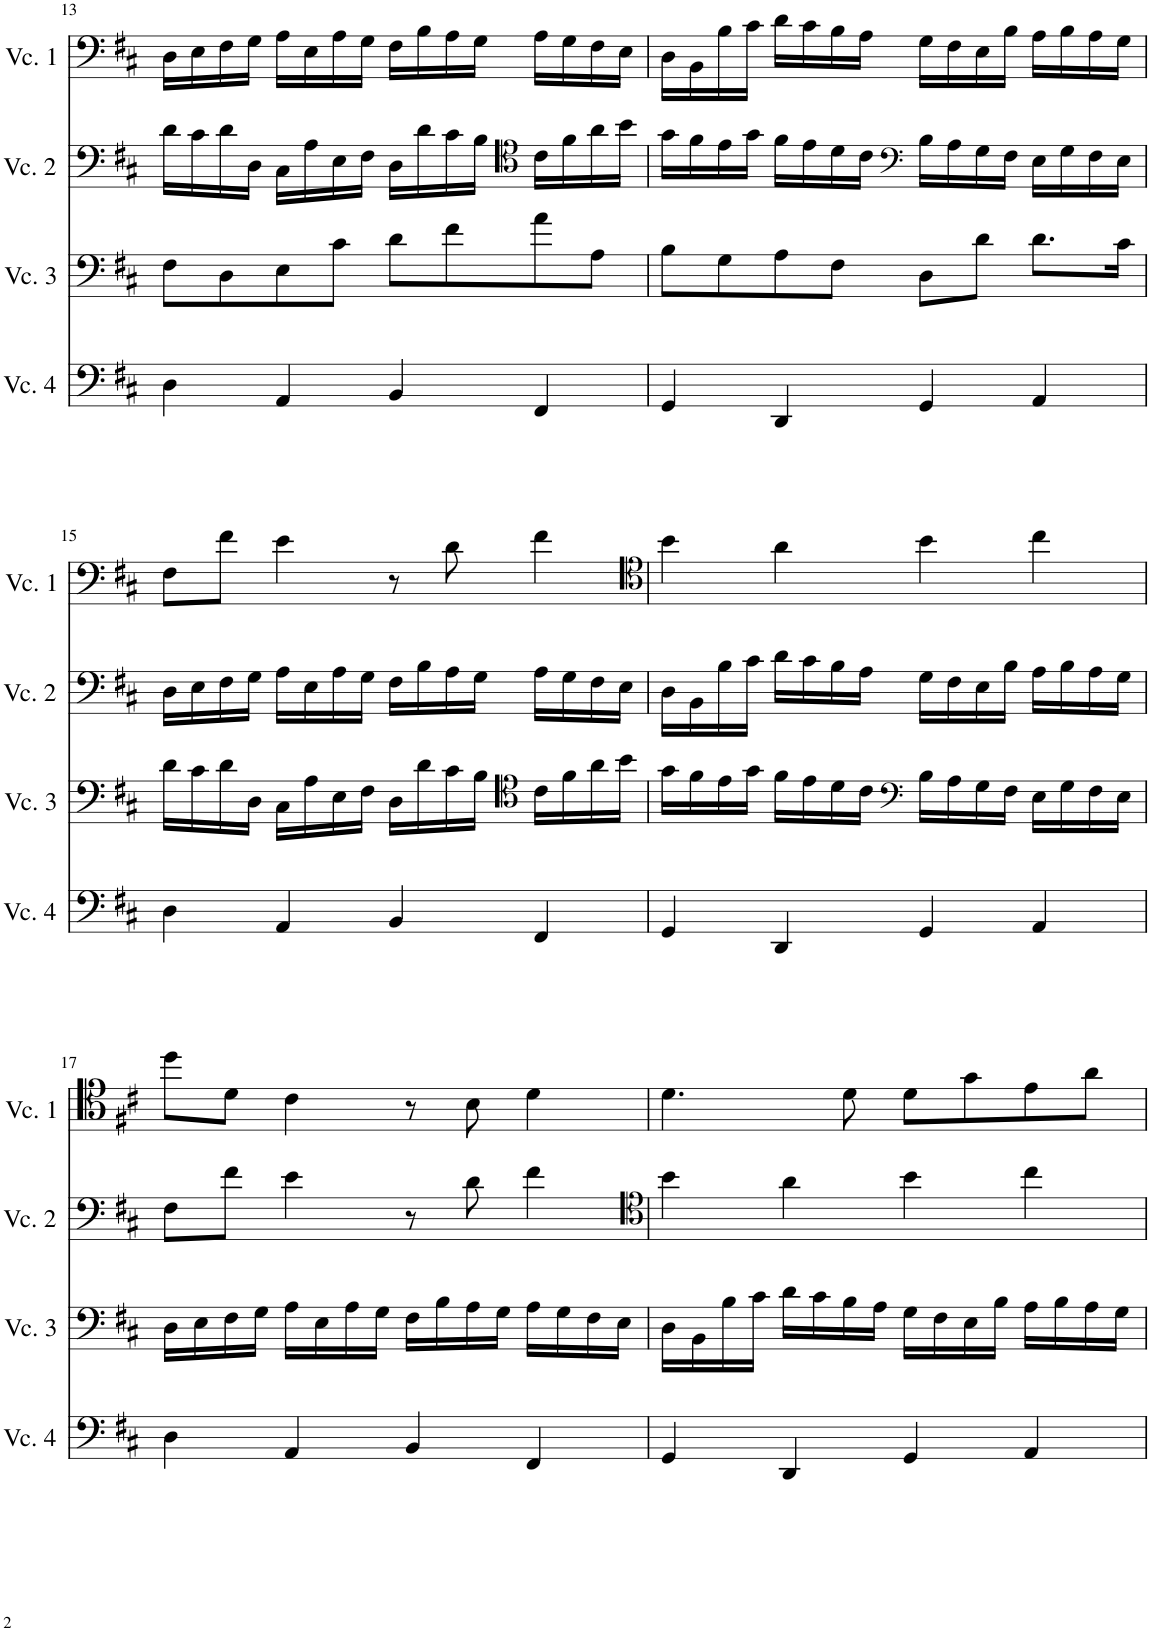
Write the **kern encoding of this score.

**kern	**kern	**kern	**kern
*part4	*part3	*part2	*part1
*staff4	*staff3	*staff2	*staff1
*I"Cello 4	*I"Cello 3	*I"Cello 2	*I"Cello 1
!!LO:PB:g=z
*clefF4	*clefF4	*clefF4	*clefF4
*k[f#c#]	*k[f#c#]	*k[f#c#]	*k[f#c#]
*M4/4	*M4/4	*M4/4	*M4/4
*met(c)	*met(c)	*met(c)	*met(c)
=13	=13	=13	=13
4D\	8F#\L	16d\LL	16D\LL
.	.	16c#\	16E\
.	8D\	16d\	16F#\
.	.	16D\JJ	16G\JJ
4AA/	8E\	16C#\LL	16A\LL
.	.	16A\	16E\
.	8c#\J	16E\	16A\
.	.	16F#\JJ	16G\JJ
4BB/	8d\L	16D\LL	16F#\LL
.	.	16d\	16B\
.	8f#\	16c#\	16A\
.	.	16B\JJ	16G\JJ
*	*	*clefC4	*
4FF#/	8a\	16c#\LL	16A\LL
.	.	16f#\	16G\
.	8A\J	16a\	16F#\
.	.	16b\JJ	16E\JJ
=14	=14	=14	=14
4GG/	8B\L	16g\LL	16D\LL
.	.	16f#\	16BB\
.	8G\	16e\	16B\
.	.	16g\JJ	16c#\JJ
4DD/	8A\	16f#\LL	16d\LL
.	.	16e\	16c#\
.	8F#\J	16d\	16B\
.	.	16c#\JJ	16A\JJ
*	*	*clefF4	*
4GG/	8D\L	16B\LL	16G\LL
.	.	16A\	16F#\
.	8d\J	16G\	16E\
.	.	16F#\JJ	16B\JJ
4AA/	8.d\L	16E\LL	16A\LL
.	.	16G\	16B\
.	.	16F#\	16A\
.	16c#\Jk	16E\JJ	16G\JJ
!!LO:LB:g=z
=15	=15	=15	=15
4D\	16d\LL	16D\LL	8F#\L
.	16c#\	16E\	.
.	16d\	16F#\	8f#\J
.	16D\JJ	16G\JJ	.
4AA/	16C#\LL	16A\LL	4e\
.	16A\	16E\	.
.	16E\	16A\	.
.	16F#\JJ	16G\JJ	.
4BB/	16D\LL	16F#\LL	8r
.	16d\	16B\	.
.	16c#\	16A\	8d\
.	16B\JJ	16G\JJ	.
*	*clefC4	*	*
4FF#/	16c#\LL	16A\LL	4f#\
.	16f#\	16G\	.
.	16a\	16F#\	.
.	16b\JJ	16E\JJ	.
=16	=16	=16	=16
*	*	*	*clefC4
4GG/	16g\LL	16D\LL	4b\
.	16f#\	16BB\	.
.	16e\	16B\	.
.	16g\JJ	16c#\JJ	.
4DD/	16f#\LL	16d\LL	4a\
.	16e\	16c#\	.
.	16d\	16B\	.
.	16c#\JJ	16A\JJ	.
*	*clefF4	*	*
4GG/	16B\LL	16G\LL	4b\
.	16A\	16F#\	.
.	16G\	16E\	.
.	16F#\JJ	16B\JJ	.
4AA/	16E\LL	16A\LL	4cc#\
.	16G\	16B\	.
.	16F#\	16A\	.
.	16E\JJ	16G\JJ	.
!!LO:LB:g=z
=17	=17	=17	=17
4D\	16D\LL	8F#\L	8dd\L
.	16E\	.	.
.	16F#\	8f#\J	8d\J
.	16G\JJ	.	.
4AA/	16A\LL	4e\	4c#\
.	16E\	.	.
.	16A\	.	.
.	16G\JJ	.	.
4BB/	16F#\LL	8r	8r
.	16B\	.	.
.	16A\	8d\	8B\
.	16G\JJ	.	.
4FF#/	16A\LL	4f#\	4d\
.	16G\	.	.
.	16F#\	.	.
.	16E\JJ	.	.
=18	=18	=18	=18
*	*	*clefC4	*
4GG/	16D\LL	4b\	4.d\
.	16BB\	.	.
.	16B\	.	.
.	16c#\JJ	.	.
4DD/	16d\LL	4a\	.
.	16c#\	.	.
.	16B\	.	8d\
.	16A\JJ	.	.
4GG/	16G\LL	4b\	8d\L
.	16F#\	.	.
.	16E\	.	8g\
.	16B\JJ	.	.
4AA/	16A\LL	4cc#\	8e\
.	16B\	.	.
.	16A\	.	8a\J
.	16G\JJ	.	.
=	=	=	=
*-	*-	*-	*-
